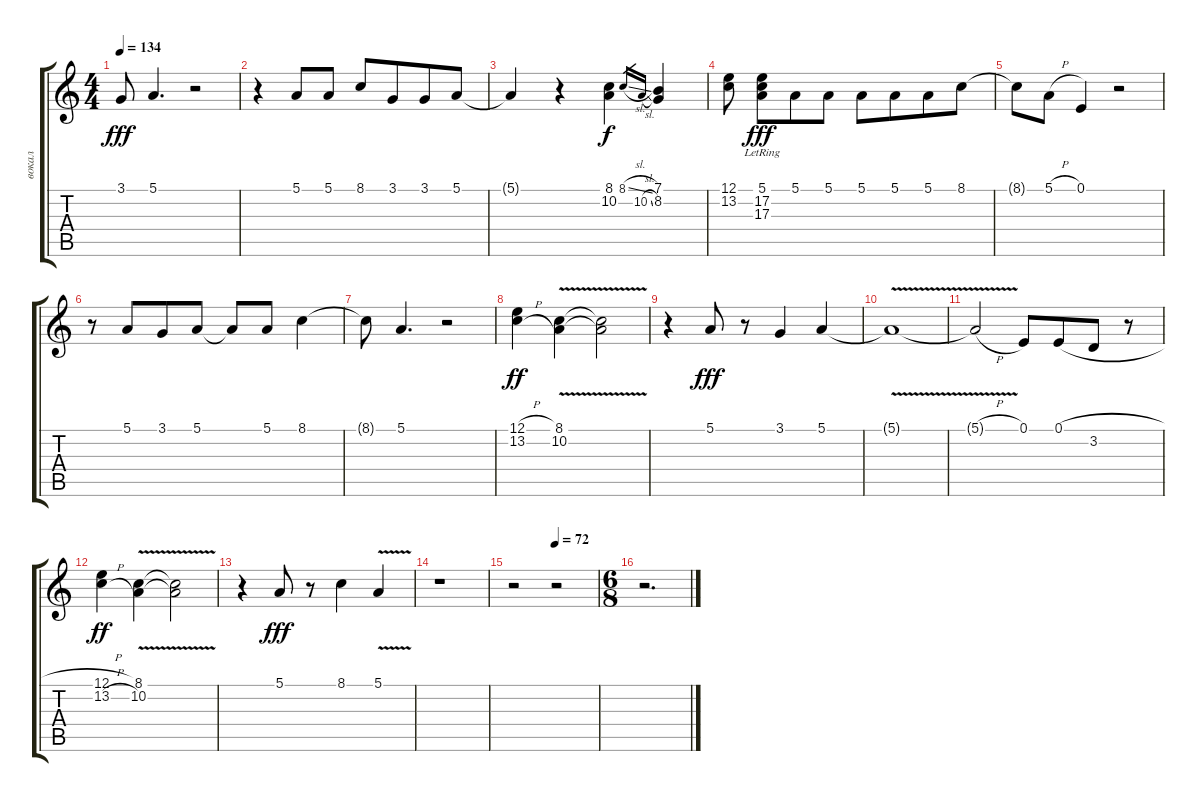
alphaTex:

\track ("вокал" "вокал") {instrument accordion}
\staff {score tabs}
\tuning (E4 B3 G3 D3 A2 E2) {hide}
\ts (4 4)
\tempo 134
\clef g2
\ks aminor
3.1{t}.8{dy fff} 5.1.4{d} r.2 |
r.4 5.1.8 5.1.8 8.1.8 3.1.8{beam merge} 3.1.8 5.1.8 |
5.1{t}.4 r.4 (8.1 10.2).4{dy f} 8.1{sl}.16{gr} 10.2{sl}.16{gr} (7.1 8.2).4 |
(12.1 13.2).8{beam split} (5.1 17.2{lr} 17.3{lr}).8{dy fff beam merge} 5.1.8 5.1.8 5.1.8 5.1.8{beam merge} 5.1.8 8.1.8 |
8.1{t}.8 5.1{h}.8 0.1.4 r.2 |
r.8 5.1.8{beam merge} 3.1.8 5.1.8 5.1{t}.8 5.1.8 8.1.4 |
8.1{t}.8 5.1.4{d} r.2 |
(12.1{h} 13.2{h}).4{dy ff} (8.1{v} 10.2{v}).4 (8.1{t} 10.2{t}).2 |
r.4 5.1.8{dy fff} r.8 3.1.4 5.1.4 |
5.1{v t}.1 |
5.1{h t}.2 0.1.8 0.1{h}.8{beam merge} 3.2.8 r.8 |
(12.1{h} 13.2{h}).4{dy ff} (8.1{v} 10.2{v}).4 (8.1{t} 10.2{t}).2 |
r.4 5.1.8{dy fff} r.8 8.1.4 5.1{v}.4 |
r.1 |
\tempo (72 0.5)
r.2 r.2 |
\ts (6 8)
r.2{d}
